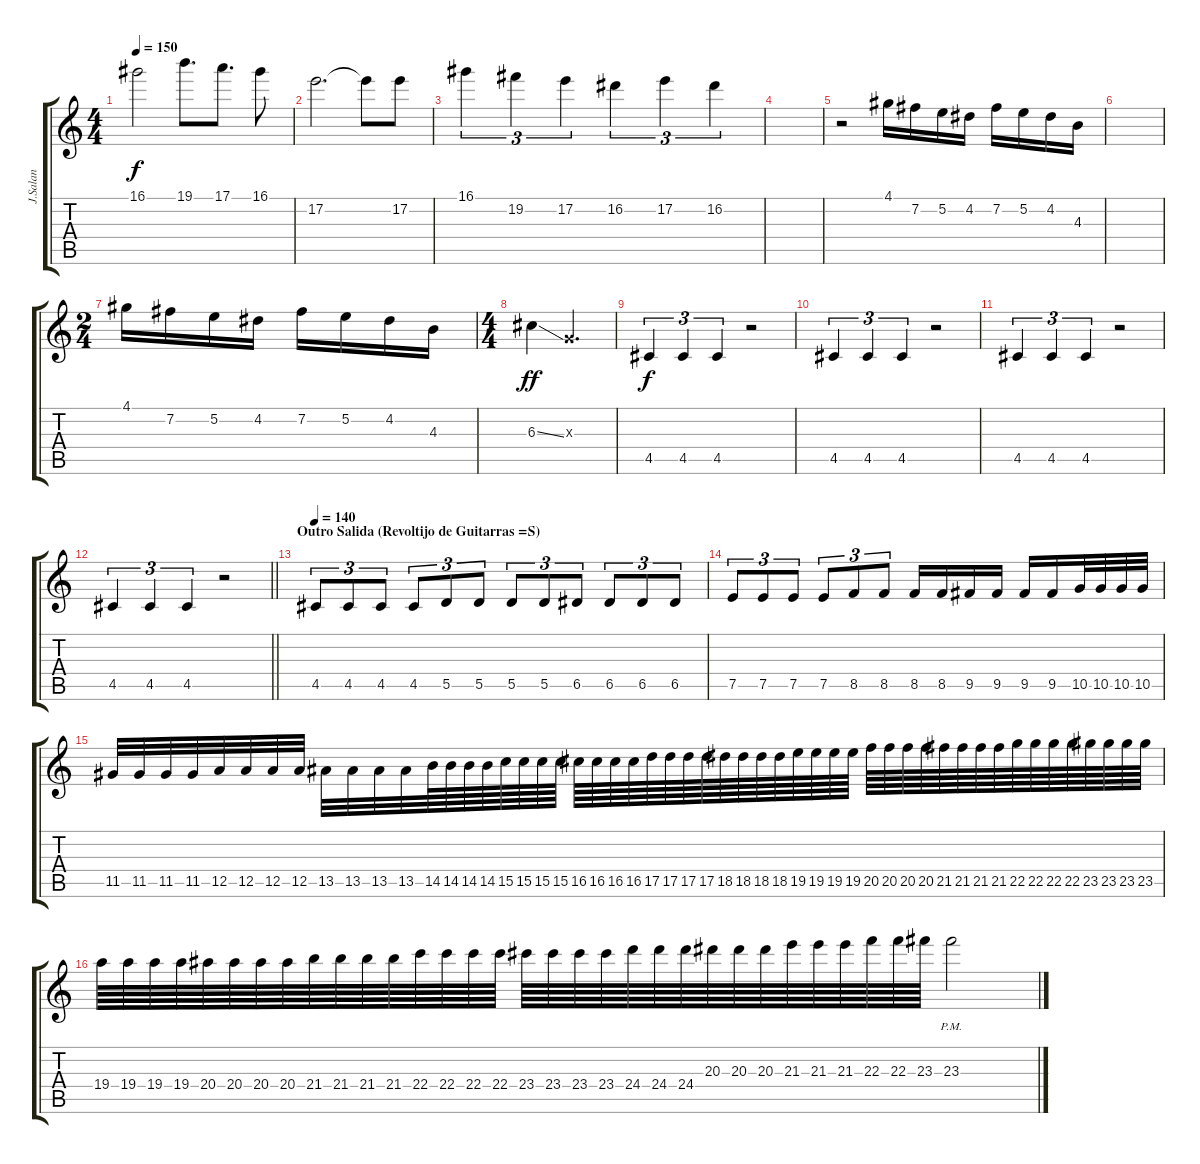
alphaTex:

\track ("J.Salan" "J.Salan") {instrument overdrivenguitar}
\staff {score tabs}
\tuning (E4 B3 G3 D3 A2 E2) {hide}
\ts (4 4)
\tempo 150
\clef g2
\ks c
16.1.2{dy f} 19.1.8{d} 17.1.8{d} 16.1.8 |
17.2.2{d} 17.2{t}.8 17.2.8 |
16.1.4{tu (3 2)} 19.2.4{tu (3 2)} 17.2.4{tu (3 2)} 16.2.4{tu (3 2)} 17.2.4{tu (3 2)} 16.2.4{tu (3 2)} |
|
r.2 4.1.16 7.2.16 5.2.16 4.2.16 7.2.16 5.2.16 4.2.16 4.3.16 |
|
\ts (2 4)
4.1.16 7.2.16 5.2.16 4.2.16 7.2.16 5.2.16 4.2.16 4.3.16 |
\ts (4 4)
6.3{ss}.4{dy ff} 0.3{x}.2{d} |
4.5.4{tu (3 2) dy f} 4.5.4{tu (3 2)} 4.5.4{tu (3 2)} r.2 |
4.5.4{tu (3 2)} 4.5.4{tu (3 2)} 4.5.4{tu (3 2)} r.2 |
4.5.4{tu (3 2)} 4.5.4{tu (3 2)} 4.5.4{tu (3 2)} r.2 |
\barLineRight lightlight
4.5.4{tu (3 2)} 4.5.4{tu (3 2)} 4.5.4{tu (3 2)} r.2 |
\section ("" "Outro Salida (Revoltijo de Guitarras =S)")
\tempo 140
4.5.8{tu (3 2)} 4.5.8{tu (3 2)} 4.5.8{tu (3 2)} 4.5.8{tu (3 2)} 5.5.8{tu (3 2)} 5.5.8{tu (3 2)} 5.5.8{tu (3 2)} 5.5.8{tu (3 2)} 6.5.8{tu (3 2)} 6.5.8{tu (3 2)} 6.5.8{tu (3 2)} 6.5.8{tu (3 2)} |
7.5.8{tu (3 2)} 7.5.8{tu (3 2)} 7.5.8{tu (3 2)} 7.5.8{tu (3 2)} 8.5.8{tu (3 2)} 8.5.8{tu (3 2)} 8.5.16 8.5.16 9.5.16 9.5.16 9.5.16 9.5.16 10.5.32 10.5.32 10.5.32 10.5.32 |
11.5.32 11.5.32 11.5.32 11.5.32 12.5.32 12.5.32 12.5.32 12.5.32 13.5.32 13.5.32 13.5.32 13.5.32 14.5.64 14.5.64 14.5.64 14.5.64 15.5.64 15.5.64 15.5.64 15.5.64 16.5.64 16.5.64 16.5.64 16.5.64 17.5.64 17.5.64 17.5.64 17.5.64 18.5.64 18.5.64 18.5.64 18.5.64 19.5.64 19.5.64 19.5.64 19.5.64 20.5.64 20.5.64 20.5.64 20.5.64 21.5.64 21.5.64 21.5.64 21.5.64 22.5.64 22.5.64 22.5.64 22.5.64 23.5.64 23.5.64 23.5.64 23.5.64 |
19.4.64 19.4.64 19.4.64 19.4.64 20.4.64 20.4.64 20.4.64 20.4.64 21.4.64 21.4.64 21.4.64 21.4.64 22.4.64 22.4.64 22.4.64 22.4.64 23.4.64 23.4.64 23.4.64 23.4.64 24.4.64 24.4.64 24.4.64 20.3.64 20.3.64 20.3.64 21.3.64 21.3.64 21.3.64 22.3.64 22.3.64 23.3.64 23.3{pm}.2
